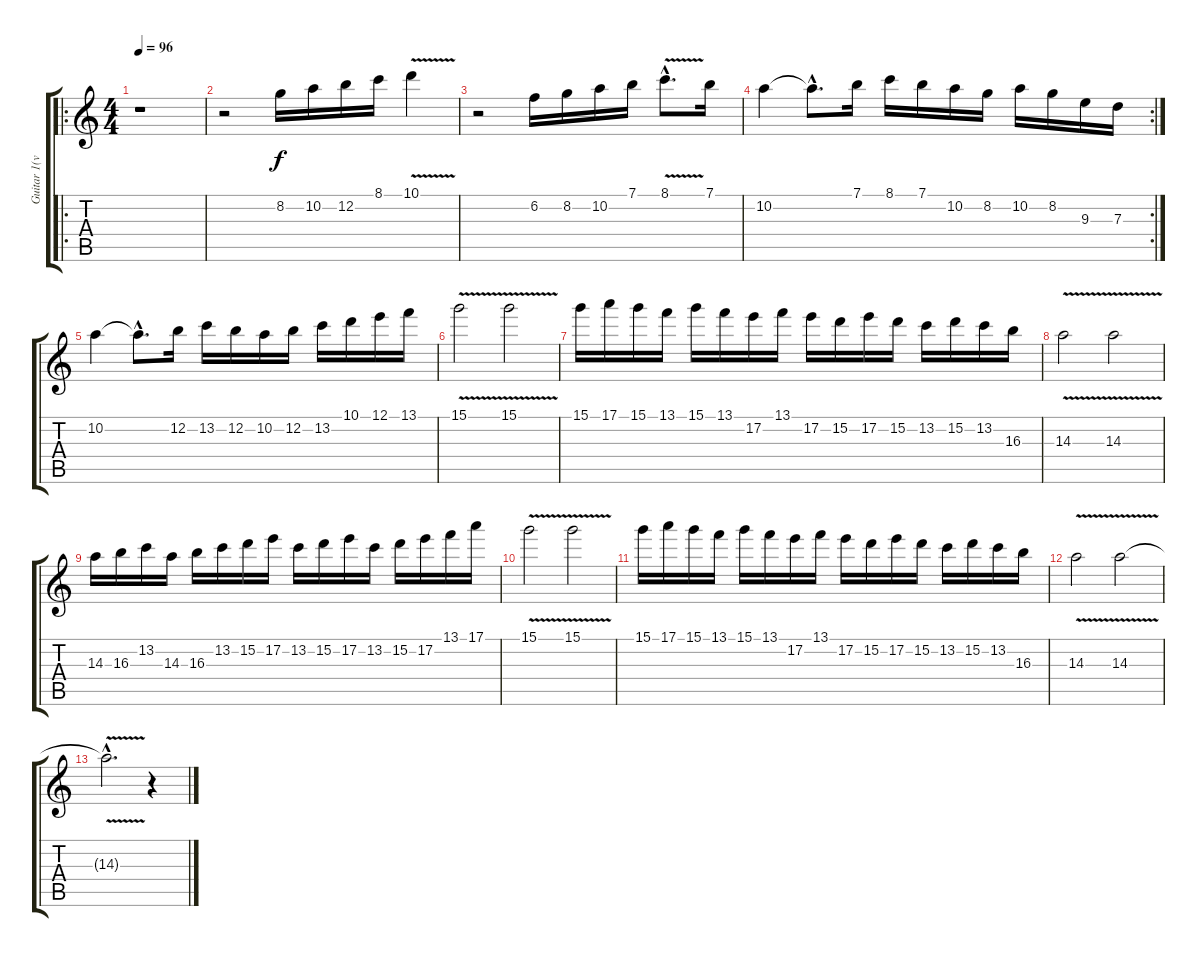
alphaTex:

\track ("Guitar 1(violin 1)" "Guitar 1(v") {instrument overdrivenguitar}
\staff {score tabs}
\tuning (E4 B3 G3 D3 A2 E2) {hide}
\ro
\ts (4 4)
\tempo 96
\clef g2
\ks c
r.1{dy f instrument overdrivenguitar} |
r.2 8.2.16 10.2.16 12.2.16 8.1.16 10.1{v}.4 |
r.2 6.2.16 8.2.16 10.2.16 7.1.16 8.1{v hac}.8{d} 7.1.16 |
\rc 2
10.2.4 10.2{hac t}.8{d} 7.1.16 8.1.16 7.1.16 10.2.16 8.2.16 10.2.16 8.2.16 9.3.16 7.3.16 |
10.2.4 10.2{hac t}.8{d} 12.2.16 13.2.16 12.2.16 10.2.16 12.2.16 13.2.16 10.1.16 12.1.16 13.1.16 |
15.1{v}.2 15.1{v}.2 |
15.1.16 17.1.16 15.1.16 13.1.16 15.1.16 13.1.16 17.2.16 13.1.16 17.2.16 15.2.16 17.2.16 15.2.16 13.2.16 15.2.16 13.2.16 16.3.16 |
14.3{v}.2 14.3{v}.2 |
14.3.16 16.3.16 13.2.16 14.3.16 16.3.16 13.2.16 15.2.16 17.2.16 13.2.16 15.2.16 17.2.16 13.2.16 15.2.16 17.2.16 13.1.16 17.1.16 |
15.1{v}.2 15.1{v}.2 |
15.1.16 17.1.16 15.1.16 13.1.16 15.1.16 13.1.16 17.2.16 13.1.16 17.2.16 15.2.16 17.2.16 15.2.16 13.2.16 15.2.16 13.2.16 16.3.16 |
14.3{v}.2 14.3{v}.2 |
14.3{hac t}.2{d} r.4
